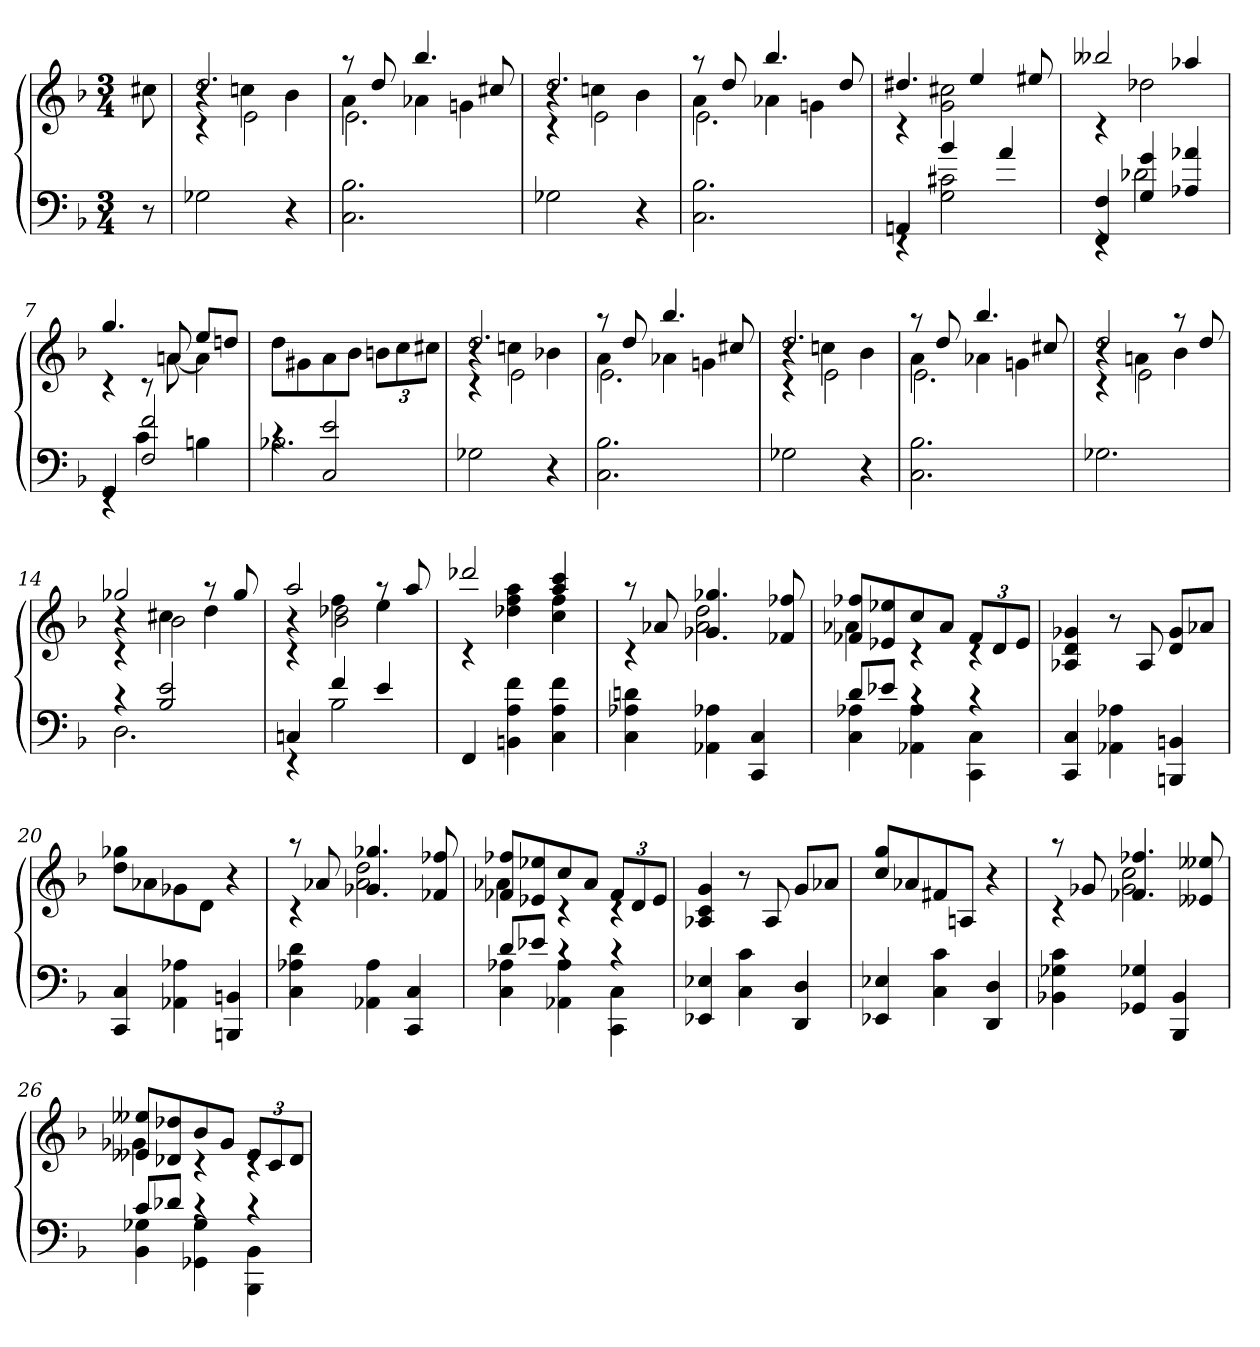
**kern	**kern
*part1	*part1
*staff2	*staff1
*clefF4	*clefG2
*k[b-]	*k[b-]
*F:	*F:
*M3/4	*M3/4
=	=
8r	8cc#X
=1	=1
*	*^
*	*	*^
2G-X	2.dd	4rc	4r
.	.	4ccn	2e\
4r	.	4b-	.
=2	=2	=2	=2
2.C 2.B-	8raa	4a	2.e\
.	8dd	.	.
.	4.bb-	4a-X	.
.	.	4gn	.
.	8cc#X	.	.
=3	=3	=3	=3
2G-X	2.dd	4rc	4r
.	.	4ccn	2e\
4r	.	4b-	.
=4	=4	=4	=4
2.C 2.B-	8raa	4a	2.e\
.	8dd	.	.
.	4.bb-	4a-X	.
.	.	4gn	.
.	8dd	.	.
*	*	*v	*v
=5	=5	=5
*^	*	*
4AAn	4rEE	4.dd#X	4rc
4b-	2G 2c#X	.	2g 2cc#X
.	.	4ee	.
4a	.	.	.
.	.	8ee#X	.
=6	=6	=6	=6
4FF 4F	4rEE	2bb--X	4rc
4G 4g	2d-X	.	2dd-X
4A-X 4a-X	.	4aa-X	.
=7	=7	=7	=7
4GG	4rEE	4.gg	4rc
2F 2f	4c	.	8rc
.	.	8an	[8a
.	4Bn	8eeL	4a]
.	.	8ddnJ	.
*	*	*v	*v
=8	=8	=8
4rc	2.B-X	8ddL
.	.	8g#X
2C 2e	.	8a
.	.	8b-J
.	.	12bnL
.	.	12cc
.	.	12cc#XJ
*v	*v	*
=9	=9
*	*^
*	*	*^
2G-X	2.dd	4rc	4r
.	.	4ccn	2e\
4r	.	4b-X	.
=10	=10	=10	=10
2.C 2.B-	8raa	4a	2.e\
.	8dd	.	.
.	4.bb-	4a-X	.
.	.	4gn	.
.	8cc#X	.	.
=11	=11	=11	=11
2G-X	2.dd	4rc	4r
.	.	4ccn	2e\
4r	.	4b-	.
=12	=12	=12	=12
2.C 2.B-	8raa	4a	2.e\
.	8dd	.	.
.	4.bb-	4a-X	.
.	.	4gn	.
.	8cc#X	.	.
=13	=13	=13	=13
2.G-X	2dd	4rc	4r
.	.	4an	2e\
.	8raa	4b-	.
.	8dd	.	.
=14	=14	=14	=14
*^	*	*	*
4rc	2.D	2gg-X	4rc	4r
2B- 2e	.	.	4cc#X	2b-\
.	.	8raa	4dd	.
.	.	8gg-	.	.
=15	=15	=15	=15	=15
4Cn	4rEE	2aa	4rc	4r
4f	2B-	.	4ff	2b-\ 2dd-X\
4e	.	8raa	4ee	.
.	.	8aa	.	.
*v	*v	*	*	*
*	*	*v	*v
=16	=16	=16
4FF	2ddd-X	4rc
4BBn 4A 4f	.	4dd-X 4ff 4aa
4C 4A 4f	4aa 4ccc	4cc 4ff
=17	=17	=17
4C 4A-X 4dn	8raa	4rc
.	8a-X	.
4AA-X 4A-X	4.g-X 4.gg-X	2a- 2dd
4CC 4C	.	.
.	8f-X 8ff-X	.
=18	=18	=18
*^	*	*
8dL	4C 4A-X	8f-X 8ff-XL	4a-X
8e-XJ	.	8e-X 8ee-X	.
4rc	4AA-X 4A-	8cc	4rc
.	.	8a-J	.
4rc	4CC 4C	12f-L	4rc
.	.	12d	.
.	.	12e-J	.
*v	*v	*	*
*	*v	*v
=19	=19
4CC 4C	4A-X 4d 4g-X
4AA-X 4A-X	8r
.	8A-
4BBBn 4BBn	8d 8g-L
.	8a-XJ
=20	=20
4CC 4C	8dd 8gg-XL
.	8a-X
4AA-X 4A-X	8g-X
.	8dJ
4BBBn 4BBn	4r
=21	=21
*	*^
4C 4A-X 4d	8raa	4rc
.	8a-X	.
4AA-X 4A-	4.g-X 4.gg-X	2a- 2dd
4CC 4C	.	.
.	8f-X 8ff-X	.
=22	=22	=22
*^	*	*
8dL	4C 4A-X	8f-X 8ff-XL	4a-X
8e-XJ	.	8e-X 8ee-X	.
4rc	4AA-X 4A-	8cc	4rc
.	.	8a-J	.
4rc	4CC 4C	12f-L	4rc
.	.	12d	.
.	.	12e-J	.
*v	*v	*	*
*	*v	*v
=23	=23
4EE-X 4E-X	4A-X 4c 4g
4C 4c	8r
.	8A-
4DD 4D	8gL
.	8a-XJ
=24	=24
4EE-X 4E-X	8cc 8ggL
.	8a-X
4C 4c	8f#X
.	8AnJ
4DD 4D	4r
=25	=25
*	*^
4BB-X 4G-X 4c	8raa	4rc
.	8g-X	.
4GG-X 4G-X	4.f-X 4.ff-X	2g- 2cc
4BBB- 4BB-	.	.
.	8e--X 8ee--X	.
=26	=26	=26
*^	*	*
8cL	4BB- 4G-X	8e--X 8ee--XL	4g-X
8d-XJ	.	8d-X 8dd-X	.
4rc	4GG-X 4G-	8b-	4rc
.	.	8g-J	.
4rc	4BBB- 4BB-	12e--L	4rc
.	.	12c	.
.	.	12d-J	.
*v	*v	*	*
*	*v	*v
=	=
*-	*-
